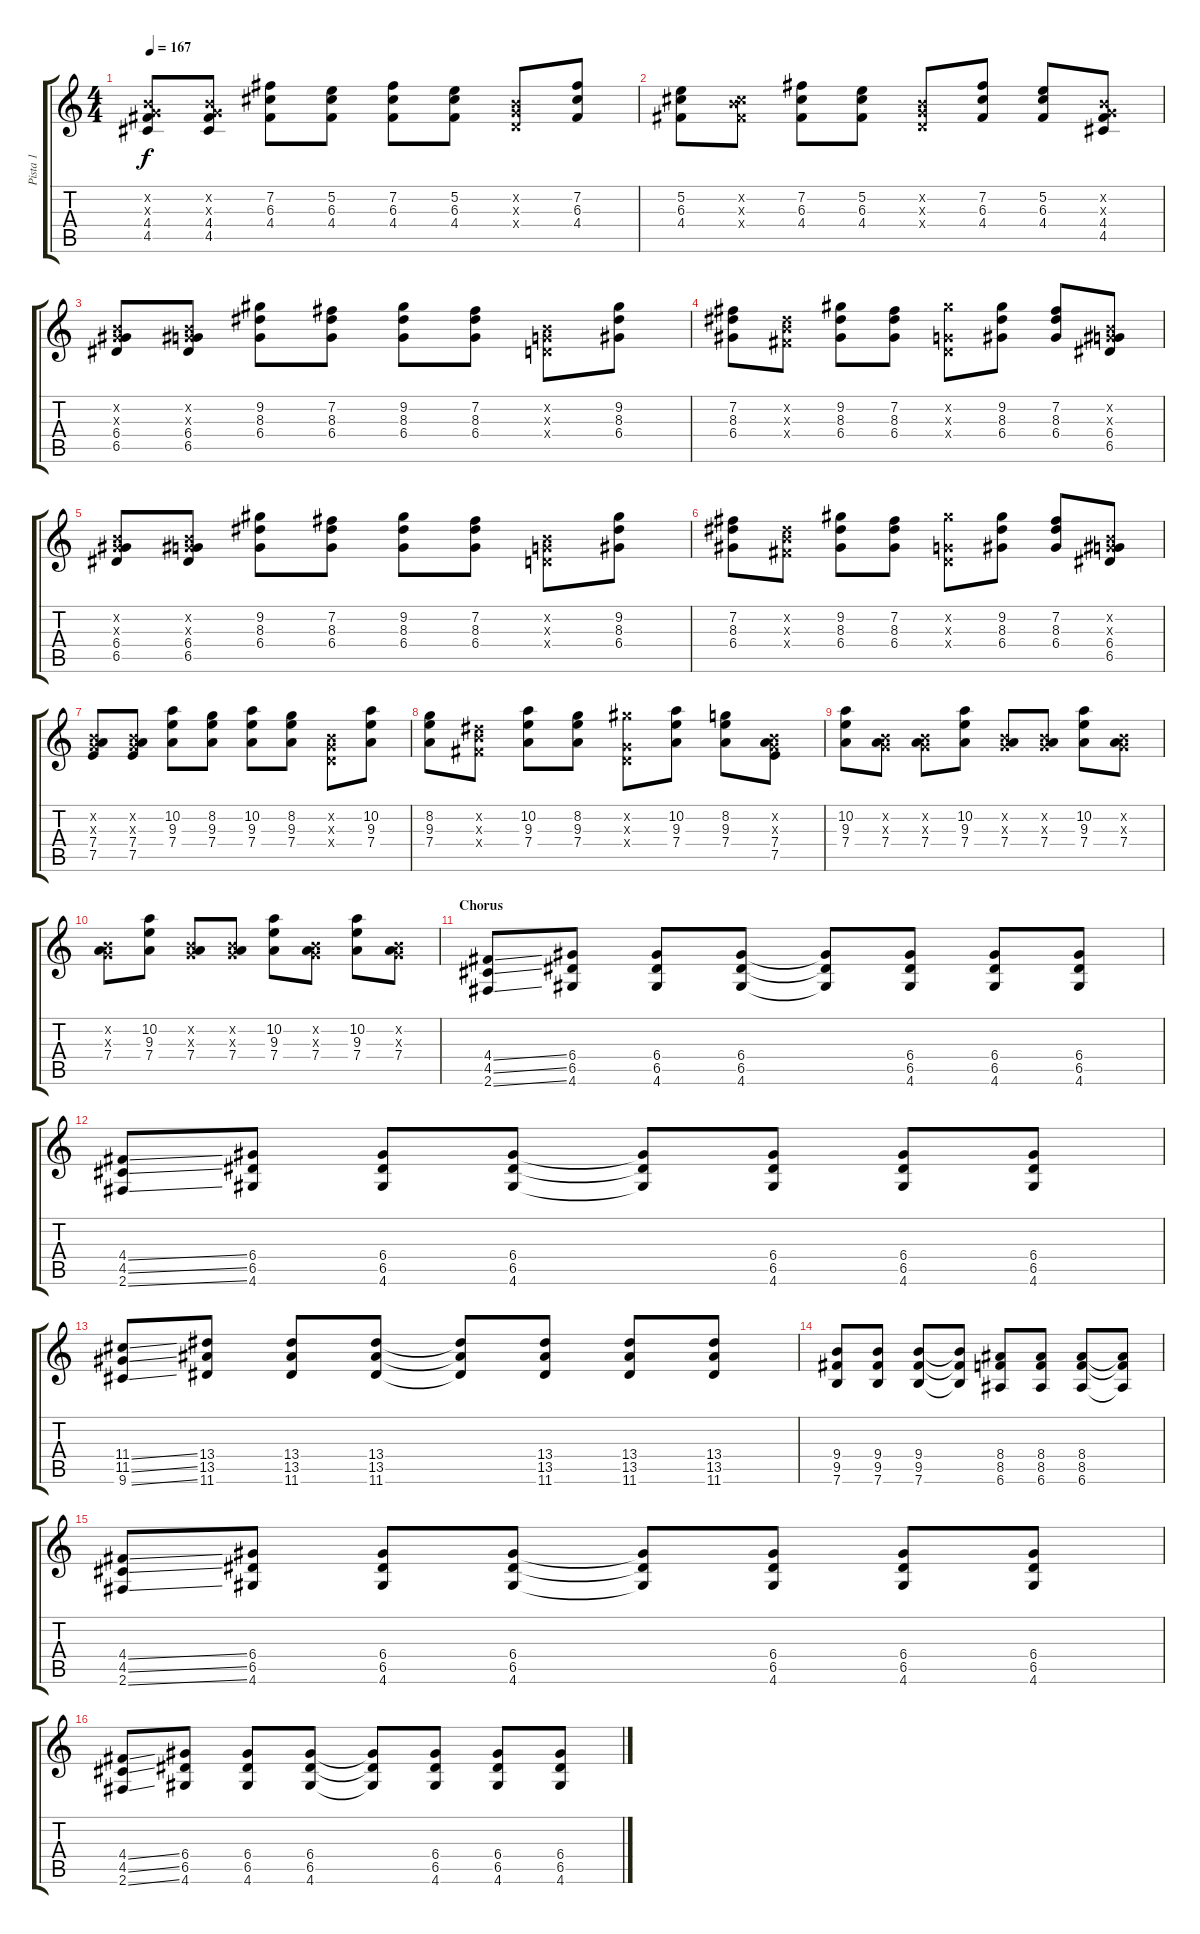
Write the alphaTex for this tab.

\track ("Pista 1" "Pista 1") {instrument distortionguitar}
\staff {score tabs}
\tuning (E4 B3 G3 D3 A2 E2) {hide}
\ts (4 4)
\tempo 167
\clef g2
\ks c
(0.2{x} 0.3{x} 4.4 4.5).8{dy f} (0.2{x} 0.3{x} 4.4 4.5).8 (7.2 6.3 4.4).8 (5.2 6.3 4.4).8 (7.2 6.3 4.4).8 (5.2 6.3 4.4).8 (0.2{x} 0.3{x} 0.4{x}).8 (7.2 6.3 4.4).8 |
(5.2 6.3 4.4).8 (0.2{x} 6.3{x} 4.4{x}).8 (7.2 6.3 4.4).8 (5.2 6.3 4.4).8 (0.2{x} 0.3{x} 0.4{x}).8 (7.2 6.3 4.4).8 (5.2 6.3 4.4).8 (0.2{x} 0.3{x} 4.4 4.5).8 |
(0.2{x} 0.3{x} 6.4 6.5).8 (0.2{x} 0.3{x} 6.4 6.5).8 (9.2 8.3 6.4).8 (7.2 8.3 6.4).8 (9.2 8.3 6.4).8 (7.2 8.3 6.4).8 (0.2{x} 0.3{x} 0.4{x}).8 (9.2 8.3 6.4).8 |
(7.2 8.3 6.4).8 (0.2{x} 8.3{x} 4.4{x}).8 (9.2 8.3 6.4).8 (7.2 8.3 6.4).8 (9.2{x} 0.3{x} 0.4{x}).8 (9.2 8.3 6.4).8 (7.2 8.3 6.4).8 (0.2{x} 0.3{x} 6.4 6.5).8 |
(0.2{x} 0.3{x} 6.4 6.5).8 (0.2{x} 0.3{x} 6.4 6.5).8 (9.2 8.3 6.4).8 (7.2 8.3 6.4).8 (9.2 8.3 6.4).8 (7.2 8.3 6.4).8 (0.2{x} 0.3{x} 0.4{x}).8 (9.2 8.3 6.4).8 |
(7.2 8.3 6.4).8 (0.2{x} 8.3{x} 4.4{x}).8 (9.2 8.3 6.4).8 (7.2 8.3 6.4).8 (9.2{x} 0.3{x} 0.4{x}).8 (9.2 8.3 6.4).8 (7.2 8.3 6.4).8 (0.2{x} 0.3{x} 6.4 6.5).8 |
(0.2{x} 0.3{x} 7.4 7.5).8 (0.2{x} 0.3{x} 7.4 7.5).8 (10.2 9.3 7.4).8 (8.2 9.3 7.4).8 (10.2 9.3 7.4).8 (8.2 9.3 7.4).8 (0.2{x} 0.3{x} 0.4{x}).8 (10.2 9.3 7.4).8 |
(8.2 9.3 7.4).8 (0.2{x} 8.3{x} 4.4{x}).8 (10.2 9.3 7.4).8 (8.2 9.3 7.4).8 (9.2{x} 0.3{x} 0.4{x}).8 (10.2 9.3 7.4).8 (8.2 9.3 7.4).8 (0.2{x} 0.3{x} 7.4 7.5).8 |
(10.2 9.3 7.4).8 (0.2{x} 0.3{x} 7.4).8 (0.2{x} 0.3{x} 7.4).8 (10.2 9.3 7.4).8 (0.2{x} 0.3{x} 7.4).8 (0.2{x} 0.3{x} 7.4).8 (10.2 9.3 7.4).8 (0.2{x} 0.3{x} 7.4).8 |
(0.2{x} 0.3{x} 7.4).8 (10.2 9.3 7.4).8 (0.2{x} 0.3{x} 7.4).8 (0.2{x} 0.3{x} 7.4).8 (10.2 9.3 7.4).8 (0.2{x} 0.3{x} 7.4).8 (10.2 9.3 7.4).8 (0.2{x} 0.3{x} 7.4).8 |
\section ("" "Chorus")
(4.4{ss} 4.5{ss} 2.6{ss}).8 (6.4 6.5 4.6).8 (6.4 6.5 4.6).8 (6.4 6.5 4.6).8 (6.4{t} 6.5{t} 4.6{t}).8 (6.4 6.5 4.6).8 (6.4 6.5 4.6).8 (6.4 6.5 4.6).8 |
(4.4{ss} 4.5{ss} 2.6{ss}).8 (6.4 6.5 4.6).8 (6.4 6.5 4.6).8 (6.4 6.5 4.6).8 (6.4{t} 6.5{t} 4.6{t}).8 (6.4 6.5 4.6).8 (6.4 6.5 4.6).8 (6.4 6.5 4.6).8 |
(11.4{ss} 11.5{ss} 9.6{ss}).8 (13.4 13.5 11.6).8 (13.4 13.5 11.6).8 (13.4 13.5 11.6).8 (13.4{t} 13.5{t} 11.6{t}).8 (13.4 13.5 11.6).8 (13.4 13.5 11.6).8 (13.4 13.5 11.6).8 |
(9.4 9.5 7.6).8 (9.4 9.5 7.6).8 (9.4 9.5 7.6).8 (9.4{t} 9.5{t} 7.6{t}).8 (8.4 8.5 6.6).8 (8.4 8.5 6.6).8 (8.4 8.5 6.6).8 (8.4{t} 8.5{t} 6.6{t}).8 |
(4.4{ss} 4.5{ss} 2.6{ss}).8 (6.4 6.5 4.6).8 (6.4 6.5 4.6).8 (6.4 6.5 4.6).8 (6.4{t} 6.5{t} 4.6{t}).8 (6.4 6.5 4.6).8 (6.4 6.5 4.6).8 (6.4 6.5 4.6).8 |
(4.4{ss} 4.5{ss} 2.6{ss}).8 (6.4 6.5 4.6).8 (6.4 6.5 4.6).8 (6.4 6.5 4.6).8 (6.4{t} 6.5{t} 4.6{t}).8 (6.4 6.5 4.6).8 (6.4 6.5 4.6).8 (6.4 6.5 4.6).8
